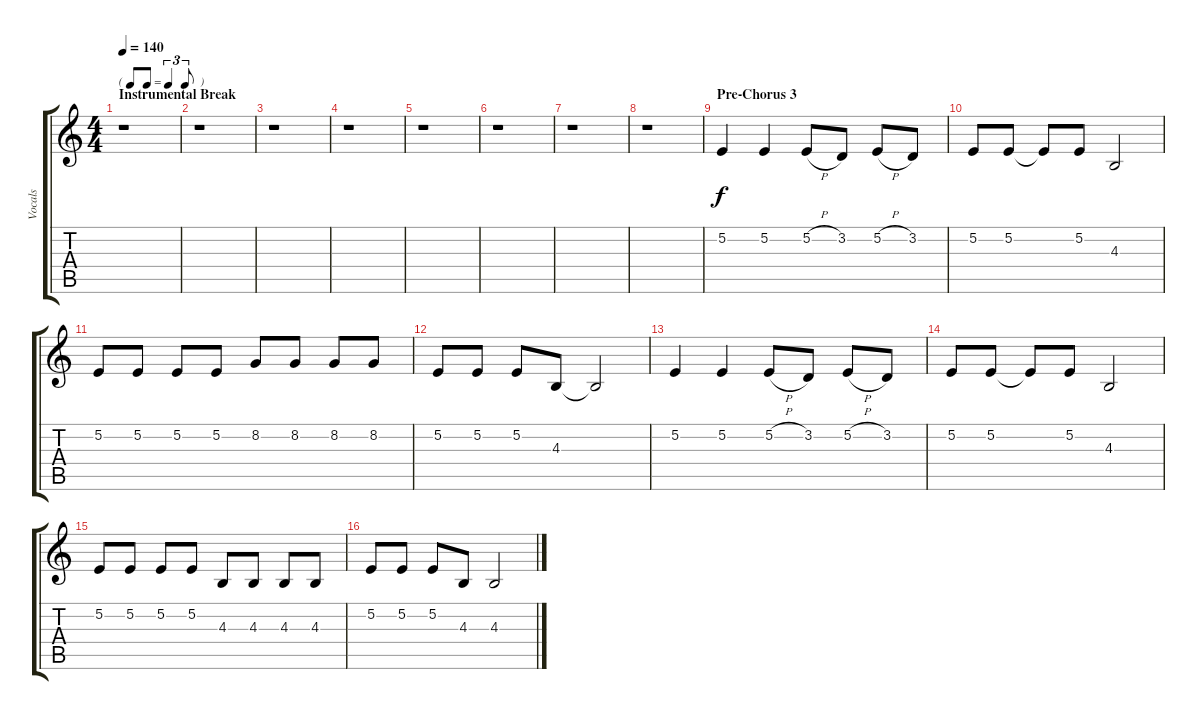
\track ("Vocals" "Vocals") {instrument flute}
\staff {score tabs}
\tuning (E4 B3 G3 D3 A2 E2) {hide}
\ts (4 4)
\tf triplet8th
\section ("" "Instrumental Break")
\tempo 140
\clef g2
\ks c
r.1{dy f} |
r.1 |
r.1 |
r.1 |
r.1 |
r.1 |
r.1 |
r.1 |
\section ("" "Pre-Chorus 3")
5.2.4 5.2.4 5.2{h}.8 3.2.8 5.2{h}.8 3.2.8 |
5.2.8 5.2.8 5.2{t}.8 5.2.8 4.3.2 |
5.2.8 5.2.8 5.2.8 5.2.8 8.2.8 8.2.8 8.2.8 8.2.8 |
5.2.8 5.2.8 5.2.8 4.3.8 4.3{t}.2 |
5.2.4 5.2.4 5.2{h}.8 3.2.8 5.2{h}.8 3.2.8 |
5.2.8 5.2.8 5.2{t}.8 5.2.8 4.3.2 |
5.2.8 5.2.8 5.2.8 5.2.8 4.3.8 4.3.8 4.3.8 4.3.8 |
5.2.8 5.2.8 5.2.8 4.3.8 4.3.2
